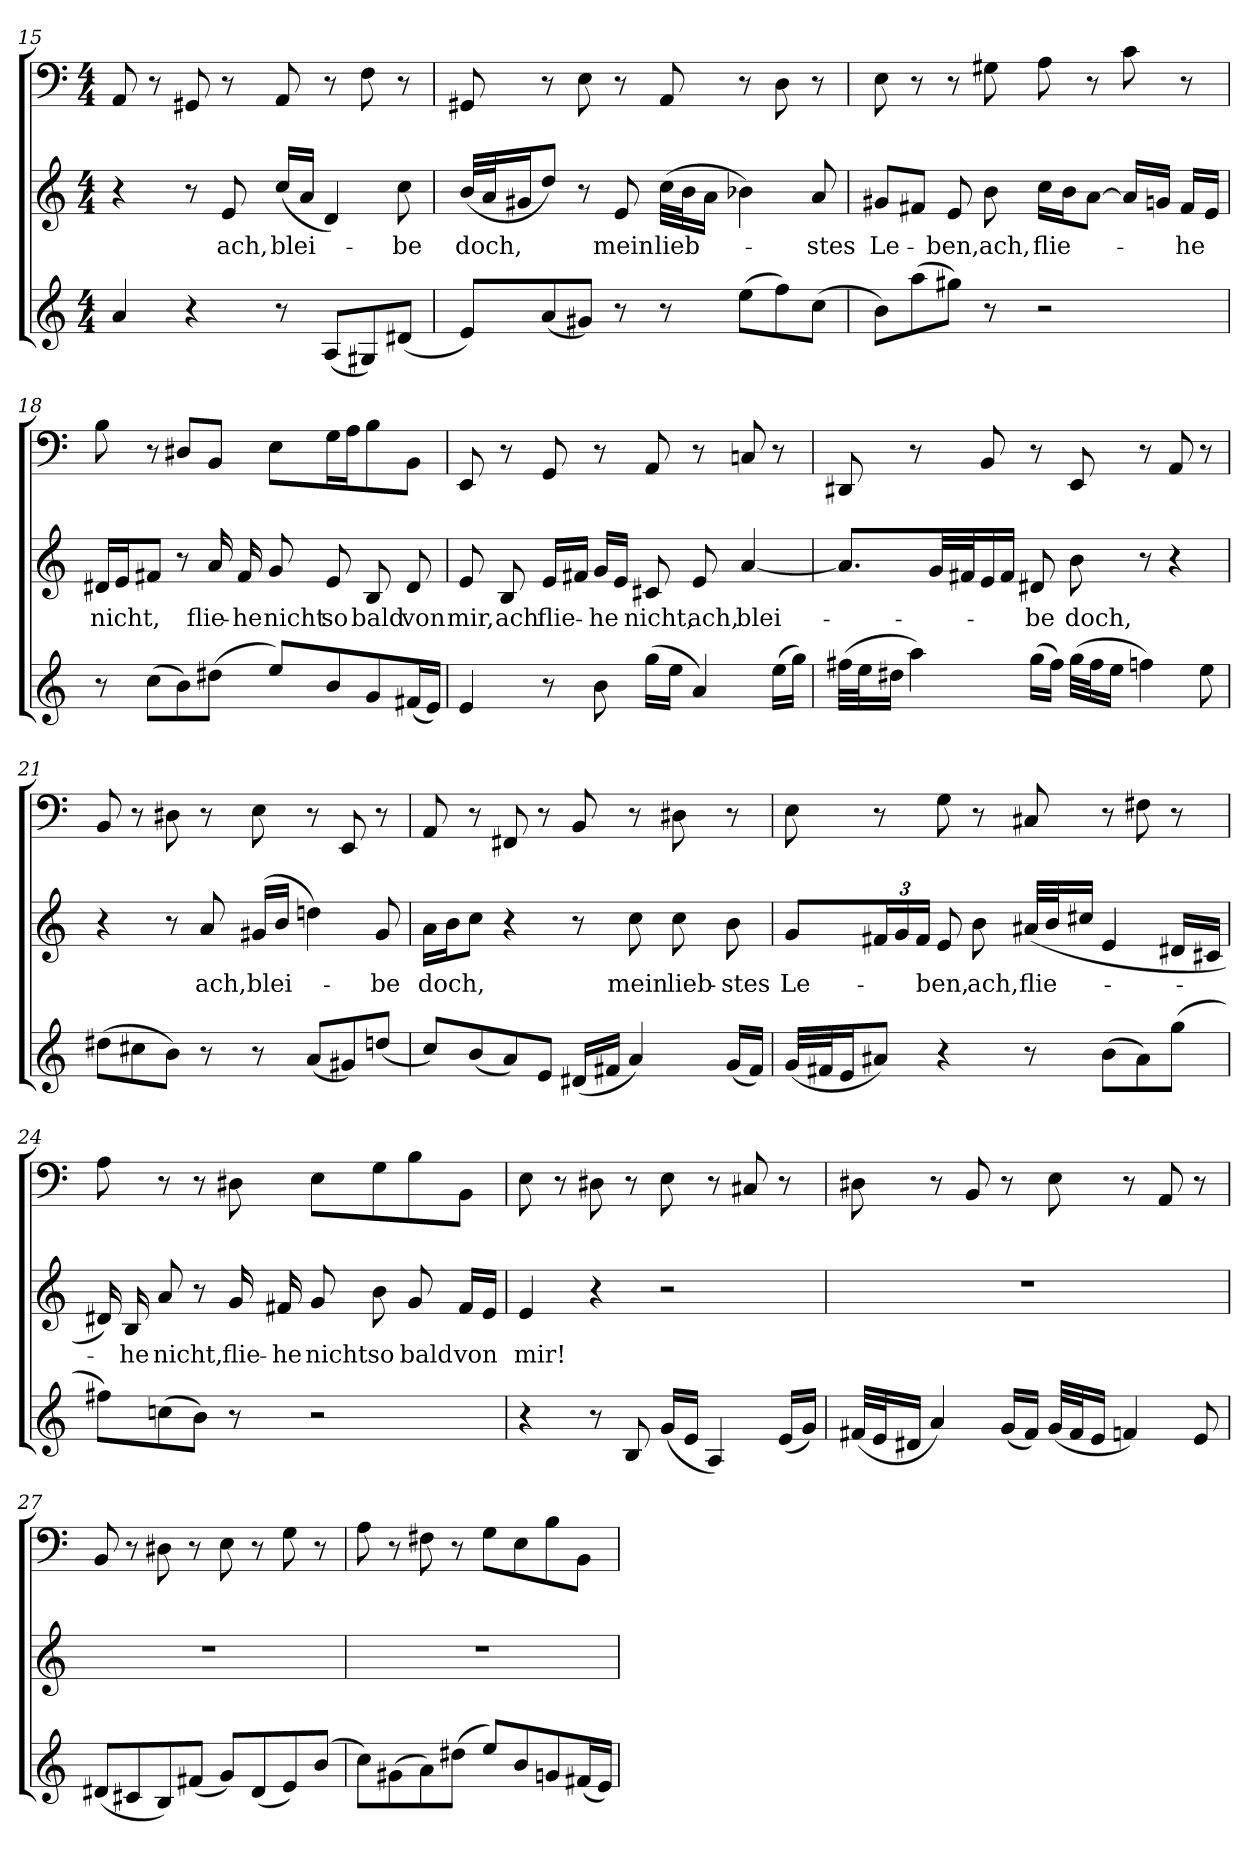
**kern	**kern	**text	**kern
*part3	*part2	*part2	*part1
*staff3	*staff2	*staff2	*staff1
*clefG2	*clefG2	*	*clefF4
*k[]	*k[]	*	*k[]
*a:	*a:	*	*a:
*M4/4	*M4/4	*	*M4/4
=15	=15	=15	=15
4a/	4r	.	8AA/
.	.	.	8r
4r	8r	.	8GG#X/
.	8e/	ach,	8r
8r	(16cc/LL	blei-	8AA/
.	16a/JJ	.	.
(8A/L	4d/)	.	8r
8G#X/)	.	.	8F\
(8d#X/J	8cc\	-be	8r
=16	=16	=16	=16
8e/L)	(32b/LLL	doch,	8GG#X/
.	32a/J	.	.
.	16g#X/J	.	.
(8a/	8dd/J)	.	8r
8g#X/J)	8r	.	8E\
8r	8e/	mein	8r
8r	(32cc\LLL	lieb-	8AA/
.	32b\J	.	.
.	16a\JJ	.	.
(8ee\L	4b-X\)	.	8r
8ff\)	.	.	8D\
(8cc\J	8a/	-stes	8r
=17	=17	=17	=17
8b\L)	8g#X/L	Le-	8E\
(8aa\	8f#X/J	.	8r
8gg#X\J)	8e/	-ben,	8r
8r	8b\	ach,	8G#X\
2r	16cc\LL	flie-	8A\
.	16b\J	.	.
.	[8a\J	.	8r
.	16a/LL]	.	8c\
.	16gn/JJ	.	.
.	16f#/LL	-he	8r
.	16e/JJ	.	.
=18	=18	=18	=18
8r	16d#X/LL	nicht,	8B\
.	16e/J	.	.
(8cc\L	8f#X/J	.	8r
8b\)	8r	.	8D#X/L
(8dd#X\J	16a/	flie-	8BB/J
.	16f#/	-he	.
8ee/L)	8g/	nicht	8E\L
8b/	8e/	so	16G\L
.	.	.	16A\J
8g/	8B/	bald	8B\
(16f#X/L	8d#/	von	8BB\J
16e/JJ)	.	.	.
=19	=19	=19	=19
4e/	8e/	mir,	8EE/
.	8B/	ach	8r
8r	16e/LL	flie-	8GG/
.	16f#X/JJ	.	.
8b\	16g/LL	-he	8r
.	16e/JJ	.	.
(16gg\LL	8c#X/	nicht,	8AA/
16ee\JJ	.	.	.
4a/)	8e/	ach,	8r
.	[4a/	blei-	8Cn/
(16ee\LL	.	.	8r
16gg\JJ)	.	.	.
=20	=20	=20	=20
(32ff#X\LLL	8.a/L]	.	8DD#X/
32ee\J	.	.	.
16dd#X\JJ	.	.	.
4aa\)	.	.	8r
.	32g/LL	.	.
.	32f#X/J	.	.
.	16e/	.	8BB/
.	16f#/JJ	.	.
(16gg\LL	8d#X/	-be	8r
16ff#\JJ)	.	.	.
(32gg\LLL	8b\	doch,	8EE/
32ff#\J	.	.	.
16ee\JJ	.	.	.
4ffn\)	8r	.	8r
.	4r	.	8AA/
8ee\	.	.	8r
=21	=21	=21	=21
(8dd#X\L	4r	.	8BB/
8cc#X\	.	.	8r
8b\J)	8r	.	8D#X\
8r	8a/	ach,	8r
8r	(16g#X/LL	blei-	8E\
.	16b/JJ	.	.
(8a/L	4ddn\)	.	8r
8g#X/)	.	.	8EE/
(8ddn/J	8g#/	-be	8r
=22	=22	=22	=22
8cc/L)	16a\LL	doch,	8AA/
.	16b\J	.	.
(8b/	8cc\J	.	8r
8a/)	4r	.	8FF#X/
8e/J	.	.	8r
(16d#X/LL	8r	.	8BB/
16f#X/JJ	.	.	.
4a/)	8cc\	mein	8r
.	8cc\	lieb-	8D#X\
(16g/LL	8b\	-stes	8r
16f#/JJ)	.	.	.
=23	=23	=23	=23
(32g/LLL	8g/L	Le-	8E\
32f#X/J	.	.	.
16e/J	.	.	.
8a#X/J)	24f#X/L	.	8r
.	24g/	.	.
.	24f#/JJ	.	.
4r	8e/	-ben,	8G\
.	8b\	ach,	8r
8r	(32a#X/LLL	flie-	8C#X/
.	32b/J	.	.
.	16cc#X/JJ	.	.
(8b\L	4e/	.	8r
8a#\)	.	.	8F#X\
(8gg\J	16d#X/LL	.	8r
.	16c#X/JJ	.	.
=24	=24	=24	=24
8ff#X\L)	16d#X/)	.	8A\
.	16B/	-he	.
(8ccn\	8a/	nicht,	8r
8b\J)	8r	.	8r
8r	16g/	flie-	8D#X\
.	16f#X/	-he	.
2r	8g/	nicht	8E\L
.	8b\	so	8G\
.	8g/	bald	8B\
.	16f#/LL	von	8BB\J
.	16e/JJ	.	.
=25	=25	=25	=25
4r	4e/	mir!	8E\
.	.	.	8r
8r	4r	.	8D#X\
8B/	.	.	8r
(16g/LL	2r	.	8E\
16e/JJ	.	.	.
4A/)	.	.	8r
.	.	.	8C#X/
(16e/LL	.	.	8r
16g/JJ)	.	.	.
=26	=26	=26	=26
(32f#X/LLL	1r	.	8D#X\
32e/J	.	.	.
16d#X/JJ	.	.	.
4a/)	.	.	8r
.	.	.	8BB/
(16g/LL	.	.	8r
16f#/JJ)	.	.	.
(32g/LLL	.	.	8E\
32f#/J	.	.	.
16e/JJ	.	.	.
4fn/)	.	.	8r
.	.	.	8AA/
8e/	.	.	8r
=27	=27	=27	=27
(8d#X/L	1r	.	8BB/
8c#X/	.	.	8r
8B/)	.	.	8D#X\
(8f#X/J	.	.	8r
8g/L)	.	.	8E\
(8d#/	.	.	8r
8e/)	.	.	8G\
(8b/J	.	.	8r
=28	=28	=28	=28
8cc\L)	1r	.	8A\
(8g#X\	.	.	8r
8a\)	.	.	8F#X\
(8dd#X\J	.	.	8r
8ee/L)	.	.	8G\L
8b/	.	.	8E\
8gn/	.	.	8B\
(16f#X/L	.	.	8BB\J
16e/JJ)	.	.	.
=	=	=	=
*-	*-	*-	*-
